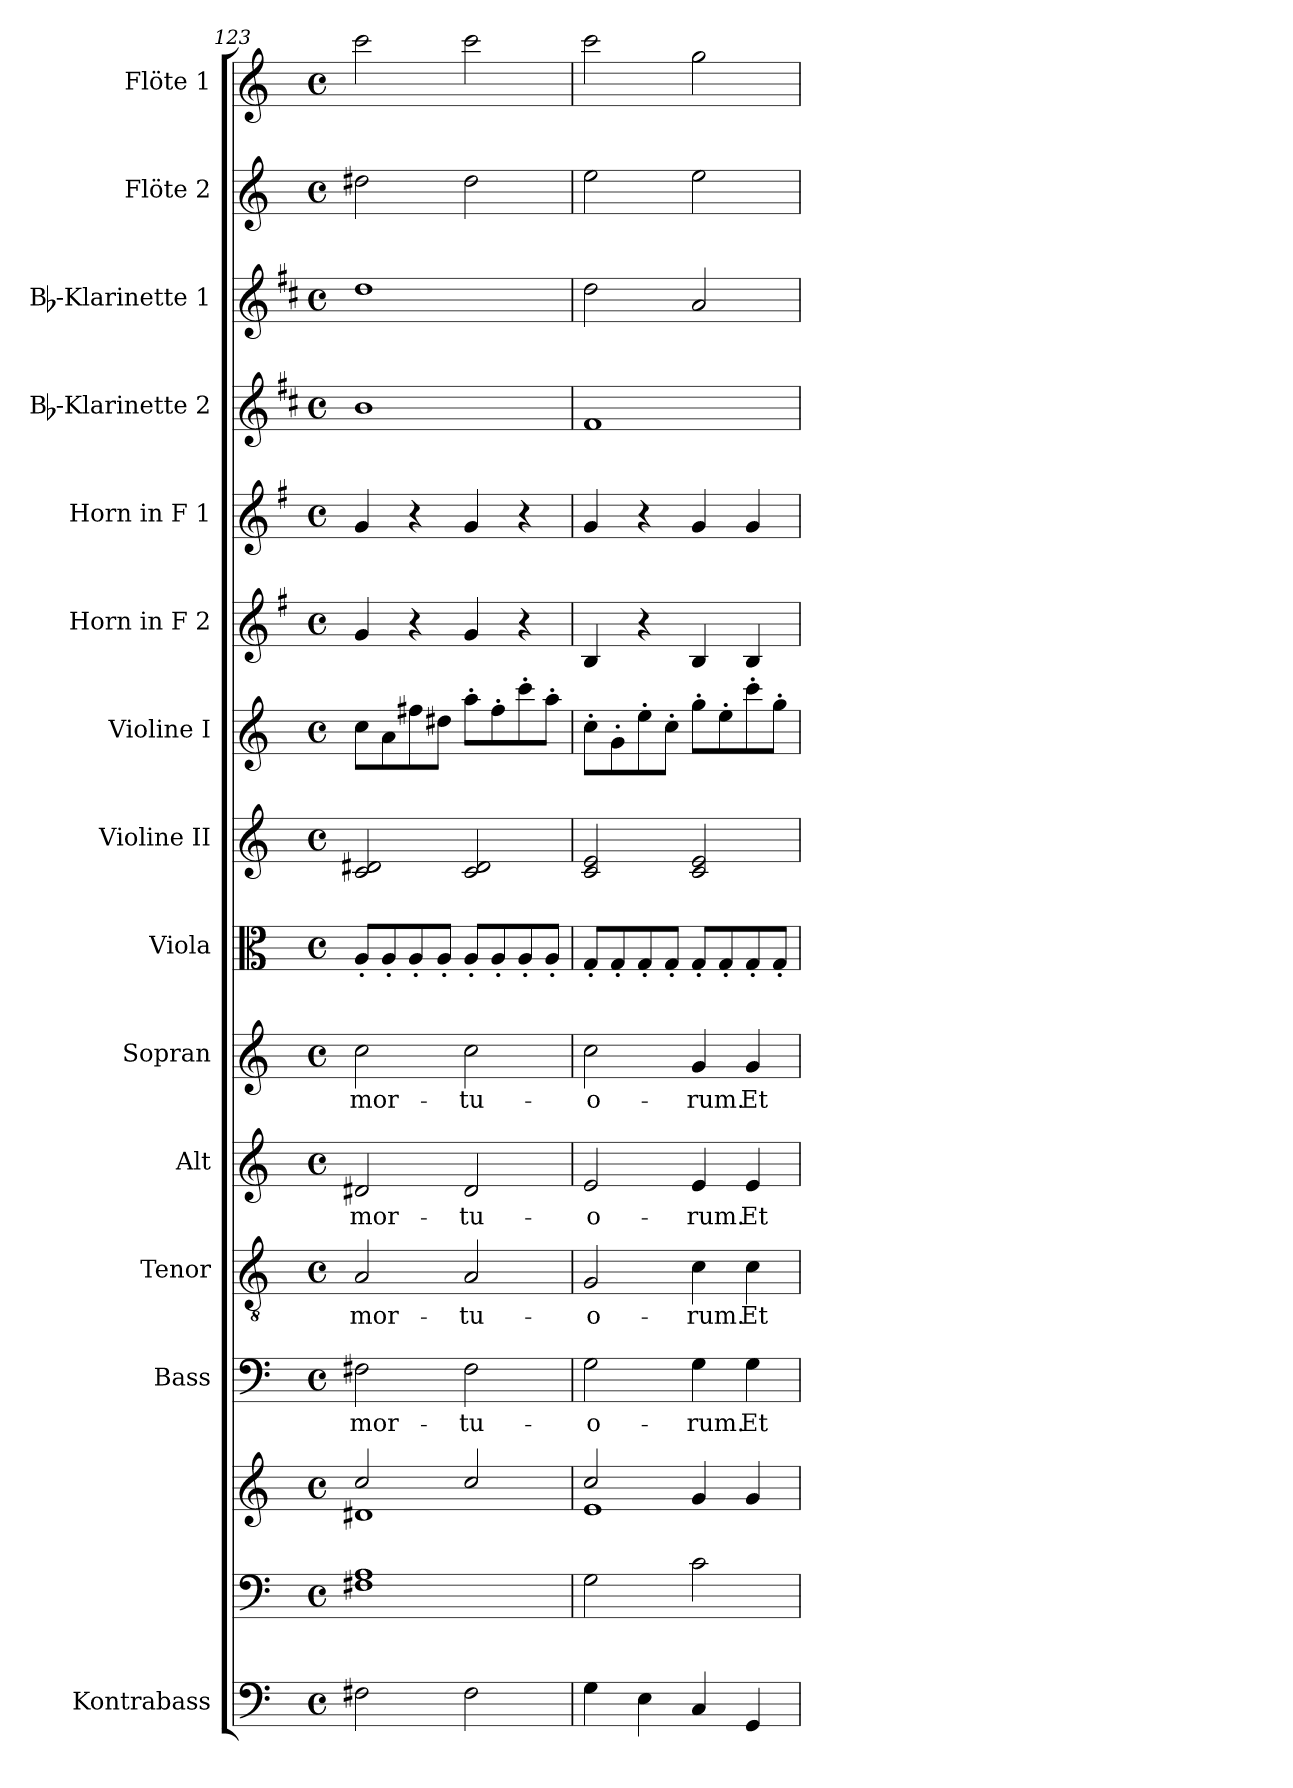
**kern	**kern	**kern	**kern	**text	**kern	**text	**kern	**text	**kern	**text	**kern	**kern	**kern	**kern	**kern	**kern	**kern	**kern	**kern
*part15	*part14	*part14	*part13	*part13	*part12	*part12	*part11	*part11	*part10	*part10	*part9	*part8	*part7	*part6	*part5	*part4	*part3	*part2	*part1
*staff16	*staff15	*staff14	*staff13	*staff13	*staff12	*staff12	*staff11	*staff11	*staff10	*staff10	*staff9	*staff8	*staff7	*staff6	*staff5	*staff4	*staff3	*staff2	*staff1
*I"Kontrabass	*	*	*I"Bass	*	*I"Tenor	*	*I"Alt	*	*I"Sopran	*	*I"Viola	*I"Violine II	*I"Violine I	*I"Horn in F 2	*I"Horn in F 1	*I"Bb-Klarinette 2	*I"Bb-Klarinette 1	*I"Flöte 2	*I"Flöte 1
*I'Kb.	*	*	*I'B.	*	*I'T.	*	*I'A.	*	*I'S.	*	*I'Vla.	*I'Vl. II	*I'Vl. I	*I'Horn 2	*I'Horn 1	*I'Bb Kl. 2	*I'Bb Kl. 1	*I'Fl. 2	*I'Fl. 1
*clefF4	*clefF4	*clefG2	*clefF4	*	*clefGv2	*	*clefG2	*	*clefG2	*	*clefC3	*clefG2	*clefG2	*clefG2	*clefG2	*clefG2	*clefG2	*clefG2	*clefG2
*ITrd7c12	*	*	*	*	*	*	*	*	*	*	*	*	*	*ITrd4c7	*ITrd4c7	*ITrd1c2	*ITrd1c2	*	*
*k[]	*k[]	*k[]	*k[]	*	*k[]	*	*k[]	*	*k[]	*	*k[]	*k[]	*k[]	*k[]	*k[]	*k[]	*k[]	*k[]	*k[]
*C:	*C:	*C:	*C:	*	*C:	*	*C:	*	*C:	*	*C:	*C:	*C:	*C:	*C:	*C:	*C:	*C:	*C:
*M4/4	*M4/4	*M4/4	*M4/4	*	*M4/4	*	*M4/4	*	*M4/4	*	*M4/4	*M4/4	*M4/4	*M4/4	*M4/4	*M4/4	*M4/4	*M4/4	*M4/4
*met(c)	*met(c)	*met(c)	*met(c)	*	*met(c)	*	*met(c)	*	*met(c)	*	*met(c)	*met(c)	*met(c)	*met(c)	*met(c)	*met(c)	*met(c)	*met(c)	*met(c)
=123	=123	=123	=123	=123	=123	=123	=123	=123	=123	=123	=123	=123	=123	=123	=123	=123	=123	=123	=123
*	*	*^	*	*	*	*	*	*	*	*	*	*	*	*	*	*	*	*	*
!	!	!	!	!	!LO:LY:b	!	!LO:LY:b	!	!LO:LY:b	!	!LO:LY:b	!	!	!	!	!	!	!	!	!
2FF#X\	1F#X 1A	2cc/	1d#X	2F#X\	mor-	2A/	mor-	2d#X/	mor-	2cc\	mor-	8A'</L	2c/ 2d#X/	8cc\L	4c/	4c/	1a	1cc	2dd#X\	2ccc\
.	.	.	.	.	.	.	.	.	.	.	.	8A'</	.	8a\	.	.	.	.	.	.
.	.	.	.	.	.	.	.	.	.	.	.	8A'</	.	8ff#X\	4r	4r	.	.	.	.
.	.	.	.	.	.	.	.	.	.	.	.	8A'</J	.	8dd#X\J	.	.	.	.	.	.
!	!	!	!	!	!LO:LY:b	!	!LO:LY:b	!	!LO:LY:b	!	!LO:LY:b	!	!	!	!	!	!	!	!	!
2FF#\	.	2cc/	.	2F#\	-tu-	2A/	-tu-	2d#/	-tu-	2cc\	-tu-	8A'</L	2c/ 2d#/	8aa'>\L	4c/	4c/	.	.	2dd#\	2ccc\
.	.	.	.	.	.	.	.	.	.	.	.	8A'</	.	8ff#'>\	.	.	.	.	.	.
.	.	.	.	.	.	.	.	.	.	.	.	8A'</	.	8ccc'>\	4r	4r	.	.	.	.
.	.	.	.	.	.	.	.	.	.	.	.	8A'</J	.	8aa'>\J	.	.	.	.	.	.
=124	=124	=124	=124	=124	=124	=124	=124	=124	=124	=124	=124	=124	=124	=124	=124	=124	=124	=124	=124	=124
!	!	!	!	!	!LO:LY:b	!	!LO:LY:b	!	!LO:LY:b	!	!LO:LY:b	!	!	!	!	!	!	!	!	!
4GG\	2G\	2cc/	1e	2G\	-o-	2G/	-o-	2e/	-o-	2cc\	-o-	8G'</L	2c/ 2e/	8cc'>\L	4E/	4c/	1e	2cc\	2ee\	2ccc\
.	.	.	.	.	.	.	.	.	.	.	.	8G'</	.	8g'>\	.	.	.	.	.	.
4EE\	.	.	.	.	.	.	.	.	.	.	.	8G'</	.	8ee'>\	4r	4r	.	.	.	.
.	.	.	.	.	.	.	.	.	.	.	.	8G'</J	.	8cc'>\J	.	.	.	.	.	.
!	!	!	!	!	!LO:LY:b	!	!LO:LY:b	!	!LO:LY:b	!	!LO:LY:b	!	!	!	!	!	!	!	!	!
4CC/	2c\	4g/	.	4G\	-rum.	4c\	-rum.	4e/	-rum.	4g/	-rum.	8G'</L	2c/ 2e/	8gg'>\L	4E/	4c/	.	2g/	2ee\	2gg\
.	.	.	.	.	.	.	.	.	.	.	.	8G'</	.	8ee'>\	.	.	.	.	.	.
!	!	!	!	!	!LO:LY:b	!	!LO:LY:b	!	!LO:LY:b	!	!LO:LY:b	!	!	!	!	!	!	!	!	!
4GGG/	.	4g/	.	4G\	Et	4c\	Et	4e/	Et	4g/	Et	8G'</	.	8ccc'>\	4E/	4c/	.	.	.	.
.	.	.	.	.	.	.	.	.	.	.	.	8G'</J	.	8gg'>\J	.	.	.	.	.	.
*	*	*v	*v	*	*	*	*	*	*	*	*	*	*	*	*	*	*	*	*	*
=	=	=	=	=	=	=	=	=	=	=	=	=	=	=	=	=	=	=	=
*-	*-	*-	*-	*-	*-	*-	*-	*-	*-	*-	*-	*-	*-	*-	*-	*-	*-	*-	*-
